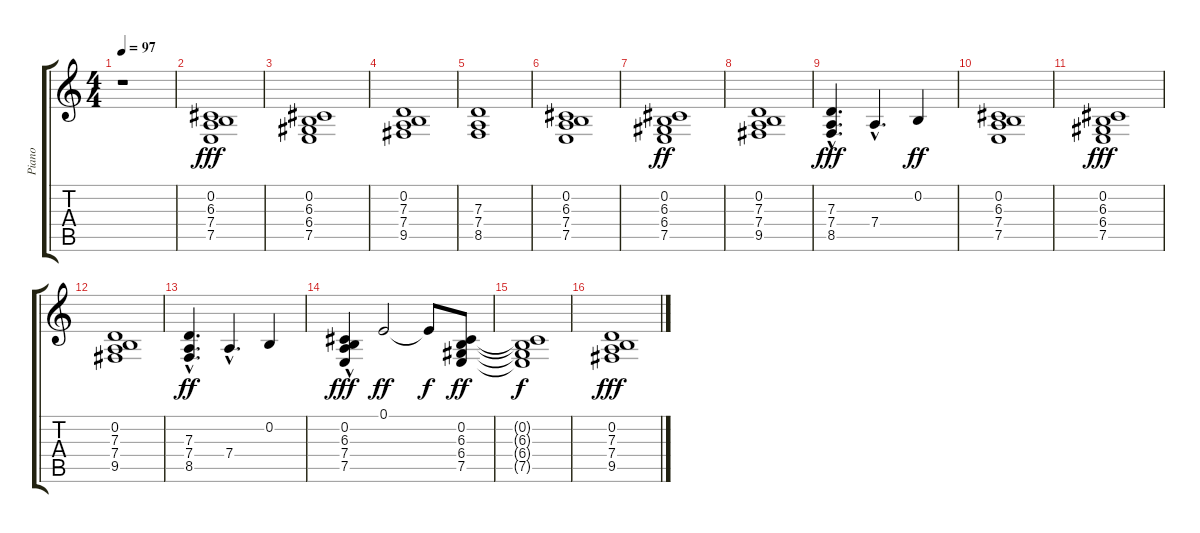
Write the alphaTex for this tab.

\track ("Piano" "Piano") {instrument brightacousticpiano}
\staff {score tabs}
\tuning (E4 B3 G3 D3 A2 E2) {hide}
\ts (4 4)
\tempo 97
\clef g2
\ks c
r.1{dy fff instrument brightacousticpiano} |
(0.2 6.3 7.4 7.5).1 |
(0.2 6.3 6.4 7.5).1 |
(0.2 7.3 7.4 9.5).1 |
(7.3 7.4 8.5).1 |
(0.2 6.3 7.4 7.5).1 |
(0.2 6.3 6.4 7.5).1{dy ff} |
(0.2 7.3 7.4 9.5).1 |
(7.3 7.4{hac} 8.5).4{d dy fff} 7.4{hac}.4{d} 0.2.4{dy ff} |
(0.2 6.3 7.4 7.5).1 |
(0.2 6.3 6.4 7.5).1{dy fff} |
(0.2 7.3 7.4 9.5).1 |
(7.3 7.4{hac} 8.5).4{d dy ff} 7.4{hac}.4{d} 0.2.4 |
(0.2{hac} 6.3{hac} 7.4{hac} 7.5{hac}).4{dy fff} 0.1.2{dy ff} 0.1{t}.8{dy f} (0.2 6.3 6.4 7.5).8{dy ff} |
(0.2{t} 6.3{t} 6.4{t} 7.5{t}).1{dy f} |
(0.2 7.3 7.4 9.5).1{dy fff}
